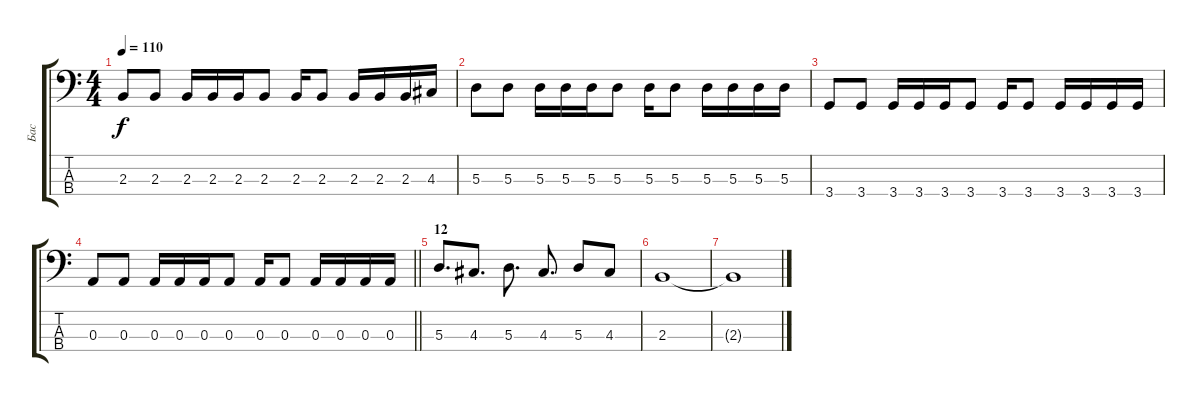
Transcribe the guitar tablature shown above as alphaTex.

\track ("Бас" "Бас") {instrument electricbassfinger}
\staff {score tabs}
\tuning (G2 D2 A1 E1) {hide}
\ts (4 4)
\tempo 110
\clef f4
\ks c
2.3.8{dy f} 2.3.8 2.3.16 2.3.16 2.3.16 2.3.8 2.3.16 2.3.8 2.3.16 2.3.16 2.3.16 4.3.16 |
5.3.8 5.3.8 5.3.16 5.3.16 5.3.16 5.3.8 5.3.16 5.3.8 5.3.16 5.3.16 5.3.16 5.3.16 |
3.4.8 3.4.8 3.4.16 3.4.16 3.4.16 3.4.8 3.4.16 3.4.8 3.4.16 3.4.16 3.4.16 3.4.16 |
\barLineRight lightlight
0.3.8 0.3.8 0.3.16 0.3.16 0.3.16 0.3.8 0.3.16 0.3.8 0.3.16 0.3.16 0.3.16 0.3.16 |
\section ("" "12")
5.3.8{d} 4.3.8{d} 5.3.8{d} 4.3.8{d} 5.3.8 4.3.8 |
2.3.1 |
2.3{t}.1
